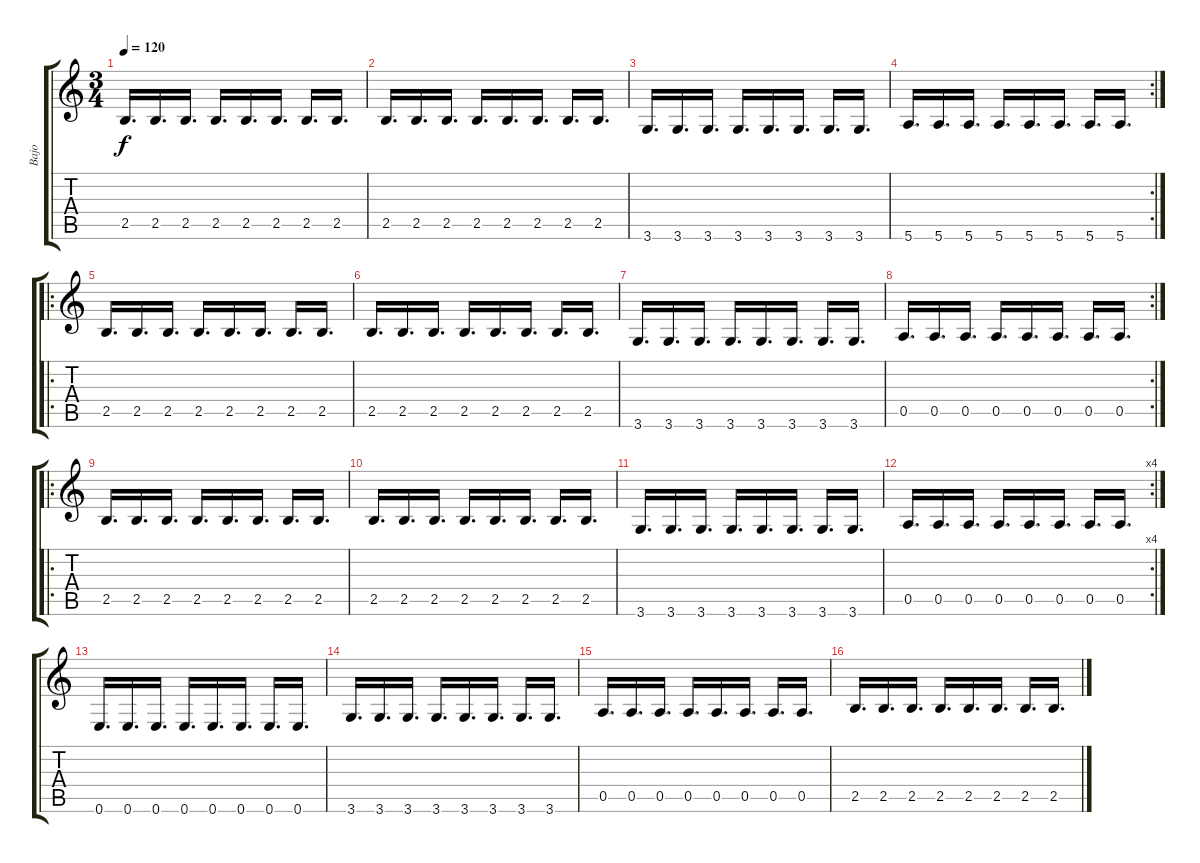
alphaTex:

\track ("Bajo" "Bajo") {instrument electricbassfinger}
\staff {score tabs}
\tuning (E4 B3 G3 D3 A2 E2) {hide}
\ts (3 4)
\tempo 120
\clef g2
\ks c
2.5.16{d dy f} 2.5.16{d} 2.5.16{d} 2.5.16{d} 2.5.16{d} 2.5.16{d} 2.5.16{d} 2.5.16{d} |
2.5.16{d} 2.5.16{d} 2.5.16{d} 2.5.16{d} 2.5.16{d} 2.5.16{d} 2.5.16{d} 2.5.16{d} |
3.6.16{d} 3.6.16{d} 3.6.16{d} 3.6.16{d} 3.6.16{d} 3.6.16{d} 3.6.16{d} 3.6.16{d} |
\rc 2
5.6.16{d} 5.6.16{d} 5.6.16{d} 5.6.16{d} 5.6.16{d} 5.6.16{d} 5.6.16{d} 5.6.16{d} |
\ro
2.5.16{d} 2.5.16{d} 2.5.16{d} 2.5.16{d} 2.5.16{d} 2.5.16{d} 2.5.16{d} 2.5.16{d} |
2.5.16{d} 2.5.16{d} 2.5.16{d} 2.5.16{d} 2.5.16{d} 2.5.16{d} 2.5.16{d} 2.5.16{d} |
3.6.16{d} 3.6.16{d} 3.6.16{d} 3.6.16{d} 3.6.16{d} 3.6.16{d} 3.6.16{d} 3.6.16{d} |
\rc 2
0.5.16{d} 0.5.16{d} 0.5.16{d} 0.5.16{d} 0.5.16{d} 0.5.16{d} 0.5.16{d} 0.5.16{d} |
\ro
2.5.16{d} 2.5.16{d} 2.5.16{d} 2.5.16{d} 2.5.16{d} 2.5.16{d} 2.5.16{d} 2.5.16{d} |
2.5.16{d} 2.5.16{d} 2.5.16{d} 2.5.16{d} 2.5.16{d} 2.5.16{d} 2.5.16{d} 2.5.16{d} |
3.6.16{d} 3.6.16{d} 3.6.16{d} 3.6.16{d} 3.6.16{d} 3.6.16{d} 3.6.16{d} 3.6.16{d} |
\rc 4
0.5.16{d} 0.5.16{d} 0.5.16{d} 0.5.16{d} 0.5.16{d} 0.5.16{d} 0.5.16{d} 0.5.16{d} |
0.6.16{d} 0.6.16{d} 0.6.16{d} 0.6.16{d} 0.6.16{d} 0.6.16{d} 0.6.16{d} 0.6.16{d} |
3.6.16{d} 3.6.16{d} 3.6.16{d} 3.6.16{d} 3.6.16{d} 3.6.16{d} 3.6.16{d} 3.6.16{d} |
0.5.16{d} 0.5.16{d} 0.5.16{d} 0.5.16{d} 0.5.16{d} 0.5.16{d} 0.5.16{d} 0.5.16{d} |
2.5.16{d} 2.5.16{d} 2.5.16{d} 2.5.16{d} 2.5.16{d} 2.5.16{d} 2.5.16{d} 2.5.16{d}
